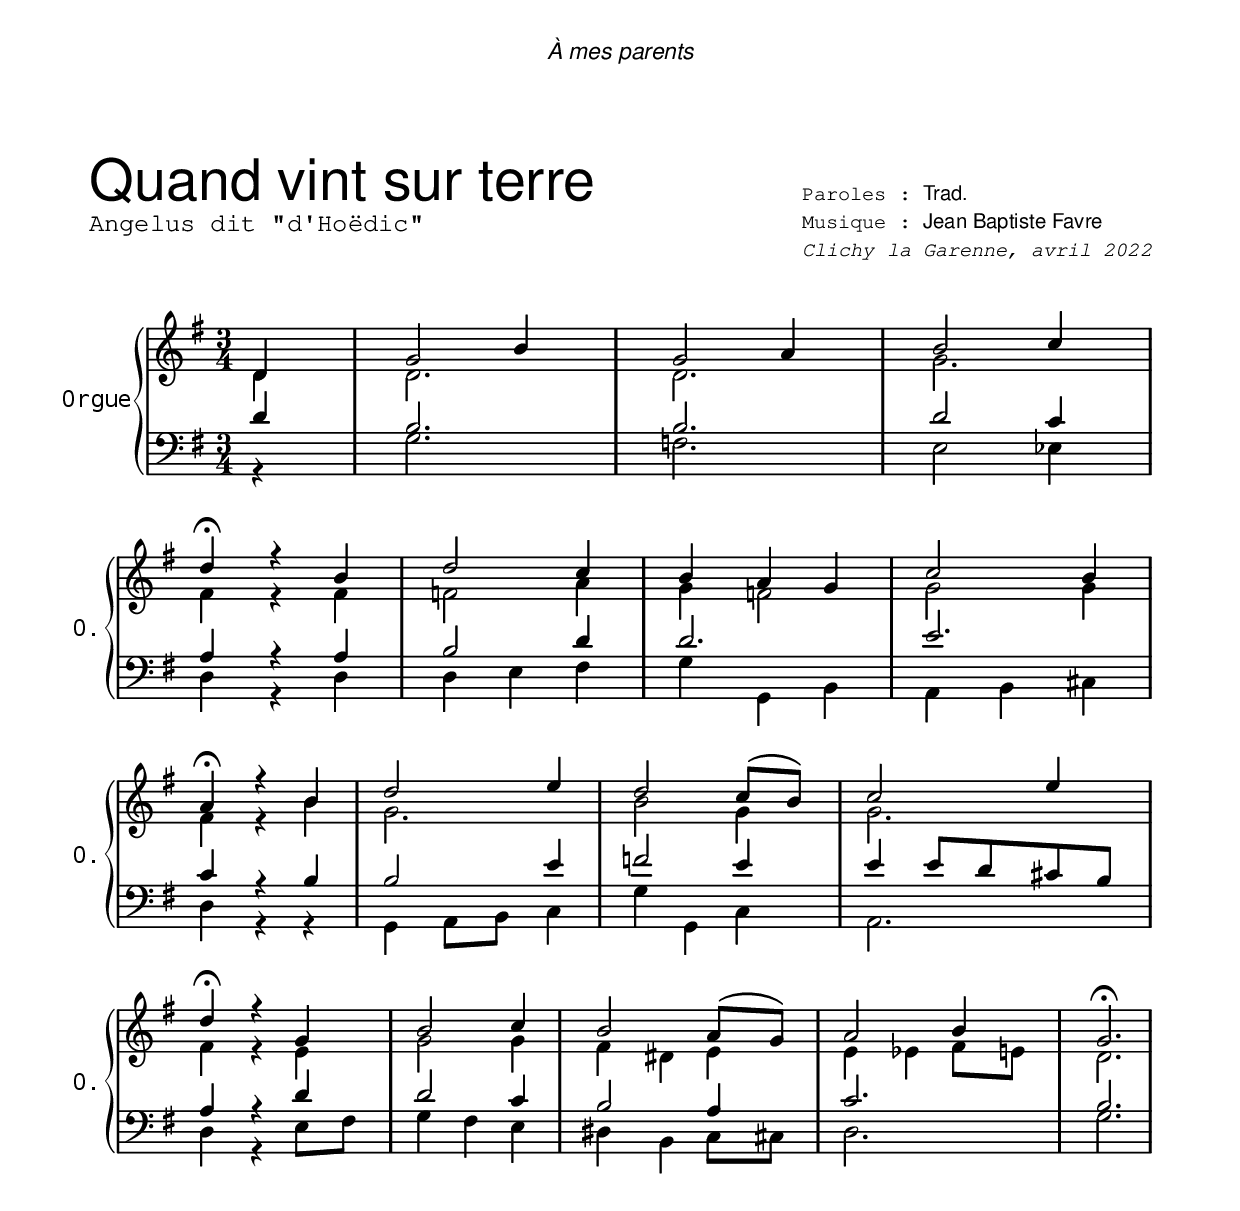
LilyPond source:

\version "2.22.0"
\language "english"
\include "gregorian.ly"
\include "../libs/commonFunctions.ily"

\header {
  title = "Quand vint sur terre"
  subtitle = "Angelus dit \"d'Hoëdic\""
  composer = "Jean Baptiste Favre"
  poet = "Trad."
  subsubtitle = "Clichy la Garenne, avril 2022"
  dedication = "À mes parents"
  }
solisteDynamics = {
  \key g \major \time 3/4
  }

sopranosMusicA = \relative c' {
  \partial 4 d4 g2 b4 g2 a4 b2 c4 \break d4 \fermata
  r4 b4 d2 c4 b a g c2 b4 \break a4 \fermata
  }
sopranosMusicB = \relative c'' {
  r4 b4 d2 e4 d2 c8 (b) c2 e4 \break d4 \fermata
  r4 g,4 b2 c4 b2 a8 (g) a2 b4 g2. \fermata
  }
altosMusicA = \relative c' {
  \partial 4 d4 d2. d g2. fs4
  r4 fs4 f2 a4 g f2 g g4 fs4
  }
altosMusicB = \relative c' {
  r4 b'4 g2. b2 g4 g2. fs4
  r4 e4 g2 g4 fs ds e e ef fs8 e d2.
  }

tenorsMusicA =  \relative c' {
  \partial 4 d4 b2. b d2 c4 a4
  r4 a4 b2 d4 d2. e2. c4
  }
tenorsMusicB =  \relative c' {
  r4 b4 b2 e4 f2 e4 e e8 d cs b a4
  r4 d4 d2 c4 b2 a4 c2. b2.
  }

bassesMusicA =  \relative c' {
  \partial 4 r4 g2. f2. e2 ef4 d4
  r4 d4 d e fs g g, b a b cs d4
  }
bassesMusicB =  \relative c {
  r4 r4 g4 a8 b c4 g' g, c a2. d4
  r4 e8 fs g4 fs e ds b c8 cs d2. g2.
  }

Lyrics = \lyricmode {
  Quand vint sur ter -- re l'an -- ge des cieux
  À no -- tre mè -- re il dit joy -- eux&nbsp;:
  A -- ve&nbsp;! A -- ve&nbsp;! A -- ve Ma -- ri -- a&nbsp;!
  A -- ve&nbsp;! A -- ve&nbsp;! A -- ve Ma -- ri -- a&nbsp;!
  }

%%%%%%%%%%%%%%%%%%%%%%%%%%%%%%%%%%%%%%%%%%%%
%%%%%          DRAW PARTITION          %%%%%
%%%%%%%%%%%%%%%%%%%%%%%%%%%%%%%%%%%%%%%%%%%%
scoreHeaders = \header {
  title = ##f
  subtitle = ##f
  composer = ##f
  poet = ##f
  subsubtitle = ##f
  dedication = ##f
}
scorePaper = \paper {
    left-margin = 1.5\cm
    right-margin = 1.5\cm
    top-margin = 1.5\cm
    bottom-margin = 1.5\cm
    two-sided = ##f
    oddFooterMarkup = {}
    #(include-special-characters)

    markup-system-spacing = #'((basic-distance . 30)
       (stretchability . 500))
    %top-system-spacing = #'((basic-distance . 30)
    %                        (padding . 10)
    %                        (stretchability . 1000))
    bookTitleMarkup = \markup {
      \column {
        \fill-line { \italic \sans \fromproperty #'header:dedication }
        \vspace #3
        \columns {
          \fill-line {
            \column {
              \line {
                \left-column {
                  \fontsize #8 \sans \fromproperty #'header:title
                  \fontsize #1 \typewriter \fromproperty #'header:subtitle
                }
              }
            }
            \column {
              \line {
                \fontsize #-1
                \left-column {
                  \line { \concat { \typewriter "Paroles&nbsp;:&nbsp;" \sans \fromproperty #'header:poet \bold " " } }
                  \line { \concat { \typewriter "Musique&nbsp;:&nbsp;" \sans \fromproperty #'header:composer \bold " " } }
                  \typewriter \italic \fromproperty #'header:subsubtitle
                }
              }
            }
          }
        }
      }
    }
  }
AllScoreLayout = \layout {
      ragged-last = ##f
      ragged-last-bottom = ##t
      short-indent = 0.5\cm
      indent = 1\cm
      \override LyricText #'font-name = #"Latin Modern Sans"
      \override Score.RehearsalMark.font-family = #'typewriter
      \context {
          \Staff
          \RemoveEmptyStaves
          \override InstrumentName #'font-name = #"Monospace Regular"
      }
      \context {
          \PianoStaff
          \RemoveEmptyStaves
          \override InstrumentName #'font-name = #"Monospace Regular"
      }
      \context {
          \ChoirStaff
          \RemoveEmptyStaves
          \override InstrumentName #'font-name = #"Monospace Regular"
      }
  }
%%%%%%%%%%%%%%%%%%%%%%%%%%%%%%%%%%%%%%%%%%%%%%%%%%%%%%%%%%%%%%%%%%%
%%%%%%%%%%%%%%%%%%%          Antienne          %%%%%%%%%%%%%%%%%%%%
%%%%%%%%%%%%%%%%%%%%%%%%%%%%%%%%%%%%%%%%%%%%%%%%%%%%%%%%%%%%%%%%%%%
% PDF output
\book {
  \scorePaper
  \score {
    {
      <<
        \new PianoStaff \with {
          instrumentName = "Orgue"
          shortInstrumentName = "O."
        }
        <<
          \new Staff
          <<
            \clef "treble"
            \new Voice { \key g \major \time 3/4 \voiceOne
                         \sopranosMusicA \sopranosMusicB
            }
            \new Voice { \key g \major \time 3/4 \voiceTwo
                         \altosMusicA \altosMusicB
            }
          >>
          \new Staff
          <<
            \clef "bass"
            \new Voice { \key g \major \time 3/4 \voiceThree
                         \tenorsMusicA \tenorsMusicB
            }
            \new Voice { \key g \major \time 3/4 \voiceFour
                         \bassesMusicA  \bassesMusicB
            }
          >>
        >>
      >>
    }
    \AllScoreLayout
    \scoreHeaders
  }
}
% MIDI output
\score {
  {
    <<
      % \new Staff \with {
      %   %midiInstrument = "piccolo"  % Pipe Organ
      %   midiInstrument = "flute"    % Grand plein jeu
      %   %midiInstrument = "recorder" % Principaux 8 4
      % }
      % <<
      %   \new Voice { \key g \major \time 3/4
      %                \sopranosMusicA \sopranosMusicB
      %   }
      % >>
      \new PianoStaff \with {
        %midiInstrument = "piccolo"  % Pipe Organ
        midiInstrument = "flute"    % Grand plein jeu
        %midiInstrument = "recorder" % Principaux 8 4
      }
      <<
        \new Staff
        <<
          \clef "treble"
          \new Voice { \key g \major \time 3/4
                       \sopranosMusicA \sopranosMusicB
          }
          \new Voice { \key g \major \time 3/4
                       \altosMusicA \altosMusicB
          }
        >>
        \new Staff
        <<
          \clef "bass"
          \new Voice { \key g \major \time 3/4
                       \tenorsMusicA \tenorsMusicB
          }
          \new Voice { \key g \major \time 3/4
                       \bassesMusicA  \bassesMusicB
          }
        >>
      >>
    >>
  }
  \midi{
    % per voice midi output, using Staff level midiInstrument
    \context {
      \Staff
      \remove "Staff_performer"
    }
    \context {
      \Voice
      \consists "Staff_performer"
    }
    \tempo 2 = 55
  }
}
